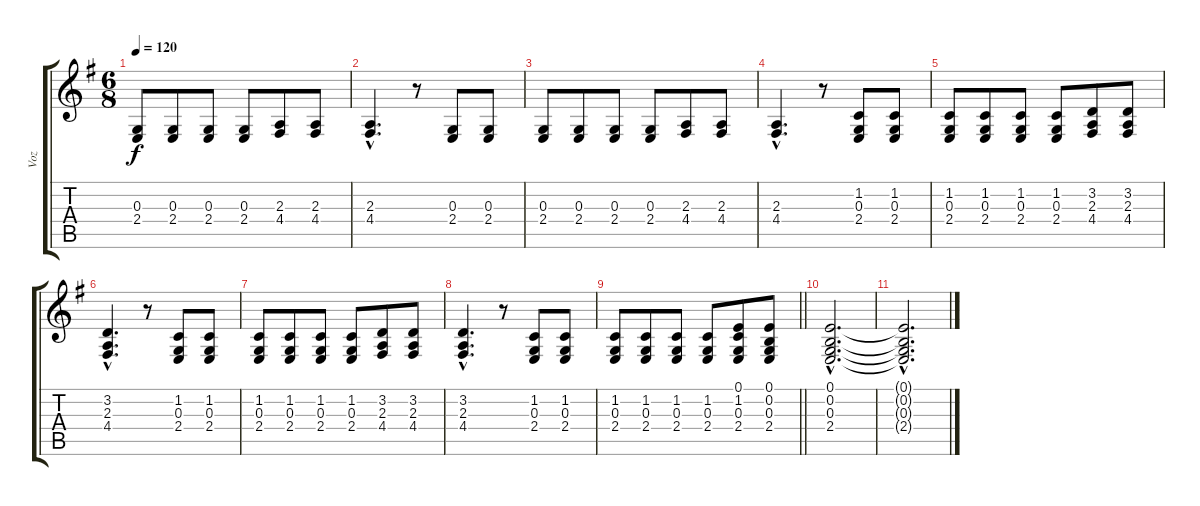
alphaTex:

\track ("Voz" "Voz") {instrument violin}
\staff {score tabs}
\tuning (E4 B3 G3 D3 A2 E2) {hide}
\ts (6 8)
\tempo 120
\clef g2
\ks g
(0.3 2.4).8{dy f} (0.3 2.4).8 (0.3 2.4).8 (0.3 2.4).8 (2.3 4.4).8 (2.3 4.4).8 |
(2.3{hac} 4.4{hac}).4{d} r.8 (0.3 2.4).8 (0.3 2.4).8 |
(0.3 2.4).8 (0.3 2.4).8 (0.3 2.4).8 (0.3 2.4).8 (2.3 4.4).8 (2.3 4.4).8 |
(2.3{hac} 4.4{hac}).4{d} r.8 (1.2 0.3 2.4).8 (1.2 0.3 2.4).8 |
(1.2 0.3 2.4).8 (1.2 0.3 2.4).8 (1.2 0.3 2.4).8 (1.2 0.3 2.4).8 (3.2 2.3 4.4).8 (3.2 2.3 4.4).8 |
(3.2{hac} 2.3{hac} 4.4{hac}).4{d} r.8 (1.2 0.3 2.4).8 (1.2 0.3 2.4).8 |
(1.2 0.3 2.4).8 (1.2 0.3 2.4).8 (1.2 0.3 2.4).8 (1.2 0.3 2.4).8 (3.2 2.3 4.4).8 (3.2 2.3 4.4).8 |
(3.2{hac} 2.3{hac} 4.4{hac}).4{d} r.8 (1.2 0.3 2.4).8 (1.2 0.3 2.4).8 |
\barLineRight lightlight
(1.2 0.3 2.4).8 (1.2 0.3 2.4).8 (1.2 0.3 2.4).8 (1.2 0.3 2.4).8 (0.1 1.2 0.3 2.4).8 (0.1 0.2 0.3 2.4).8 |
(0.1{hac} 0.2{hac} 0.3{hac} 2.4{hac}).2{d} |
(0.1{hac t} 0.2{hac t} 0.3{hac t} 2.4{hac t}).2{d}
